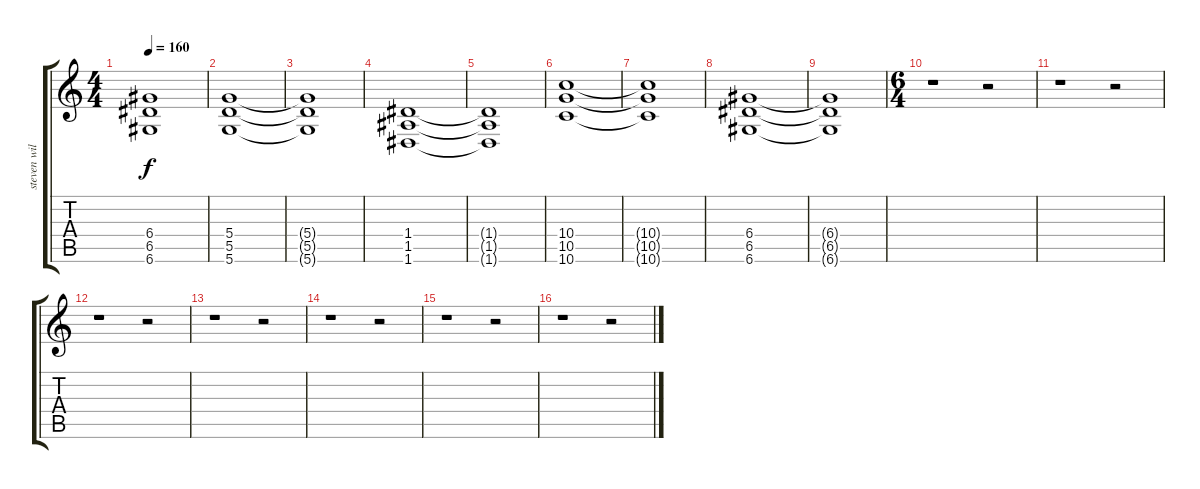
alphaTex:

\track ("steven wilson ( guitar 1 )" "steven wil") {instrument electricguitarjazz}
\staff {score tabs}
\tuning (E4 B3 G3 D3 A2 D2) {hide}
\ts (4 4)
\tempo 160
\clef g2
\ks c
(6.4{t} 6.5{t} 6.6{t}).1{dy f} |
(5.4 5.5 5.6).1{instrument distortionguitar} |
(5.4{t} 5.5{t} 5.6{t}).1 |
(1.4 1.5 1.6).1 |
(1.4{t} 1.5{t} 1.6{t}).1 |
(10.4 10.5 10.6).1 |
(10.4{t} 10.5{t} 10.6{t}).1 |
(6.4 6.5 6.6).1 |
(6.4{t} 6.5{t} 6.6{t}).1 |
\ts (6 4)
r.1 r.2 |
r.1 r.2 |
r.1 r.2 |
r.1 r.2 |
r.1 r.2 |
r.1 r.2 |
r.1 r.2
